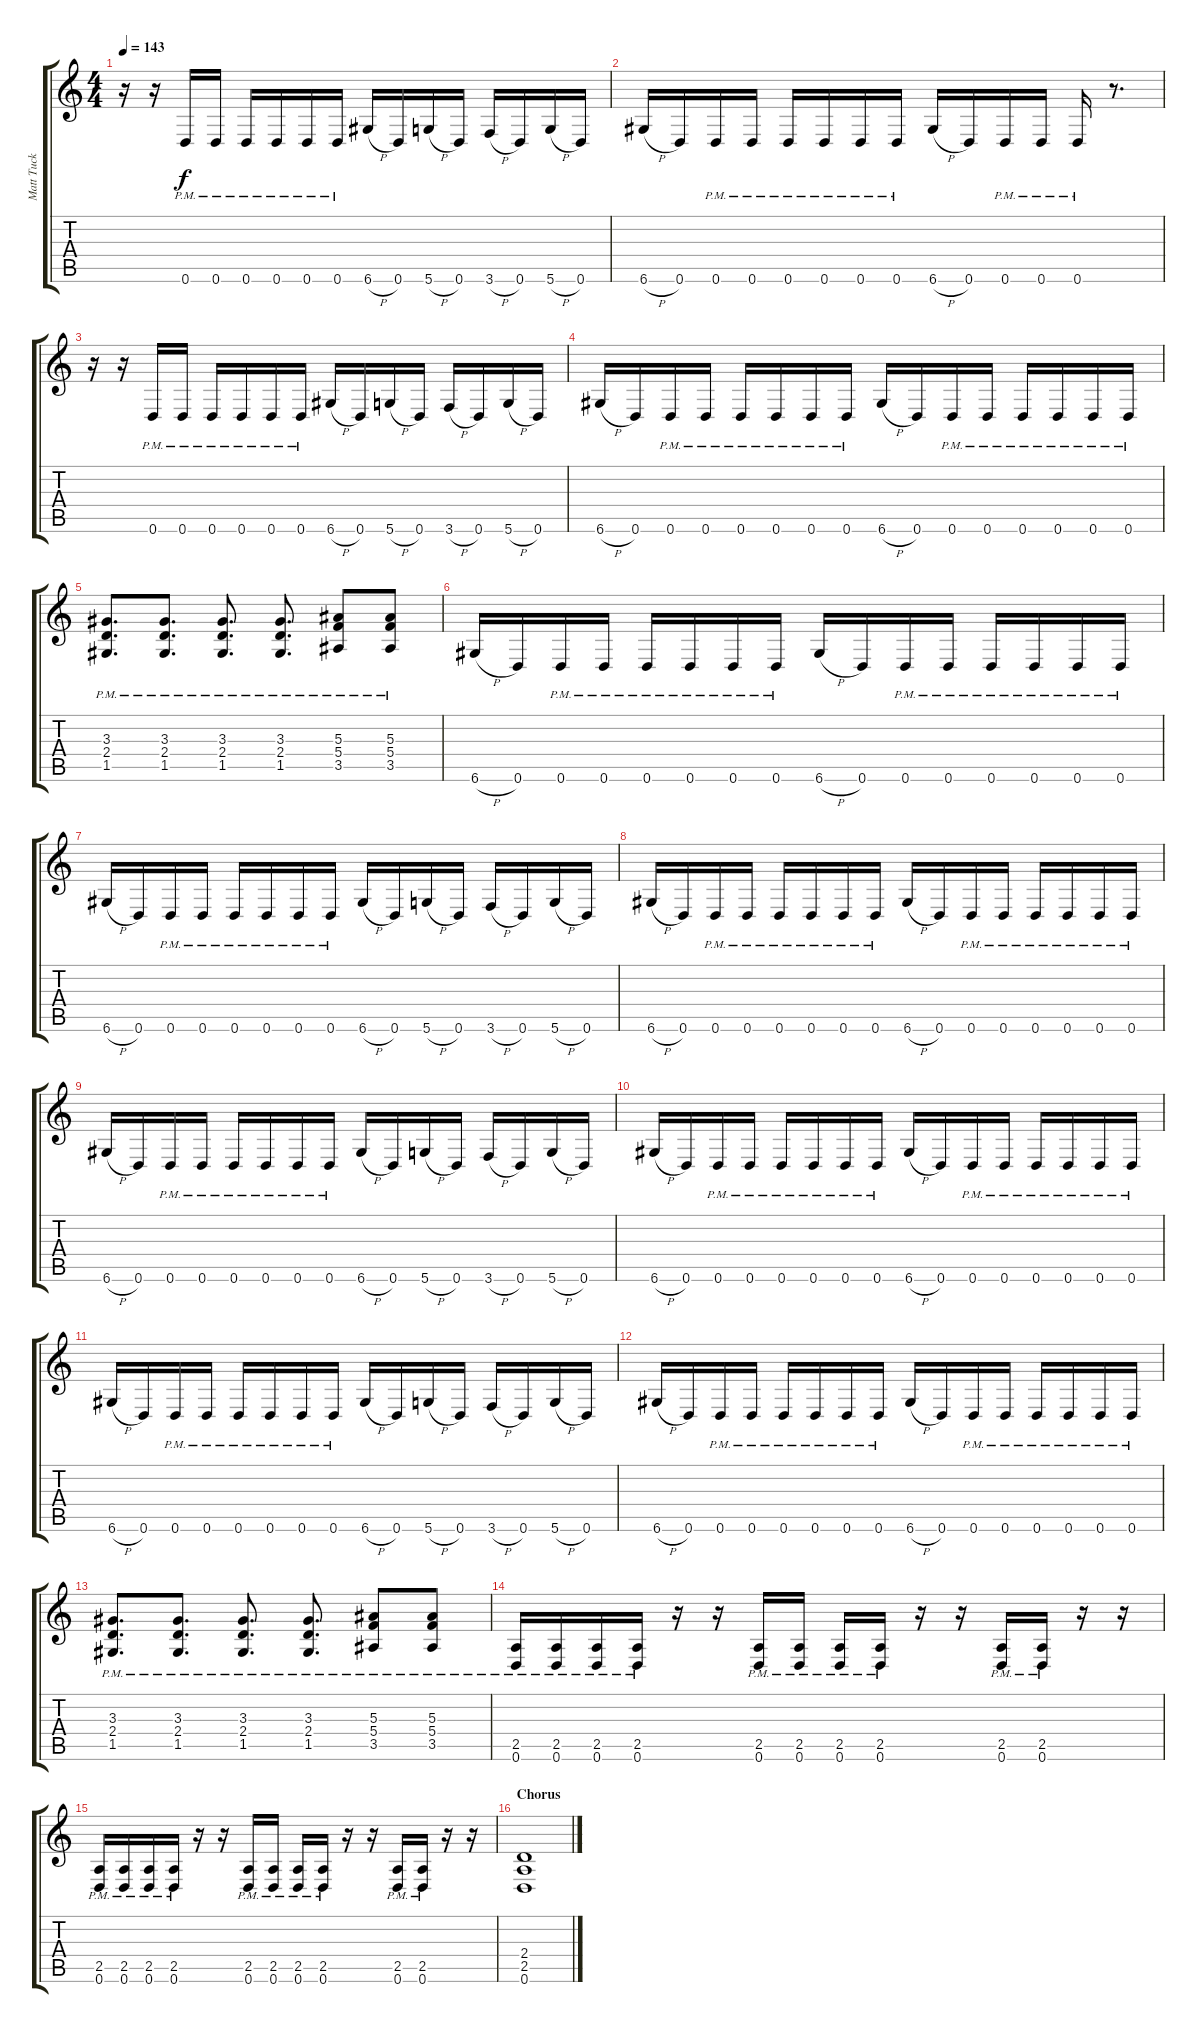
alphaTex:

\track ("Matt Tuck (Right)" "Matt Tuck ") {instrument distortionguitar}
\staff {score tabs}
\tuning (D4 A3 F3 C3 G2 D2) {hide}
\ts (4 4)
\tempo 143
\clef g2
\ks c
r.16{dy f} r.16 0.6{pm}.16 0.6{pm}.16 0.6{pm}.16 0.6{pm}.16 0.6{pm}.16 0.6{pm}.16 6.6{h}.16 0.6.16 5.6{h}.16 0.6.16 3.6{h}.16 0.6.16 5.6{h}.16 0.6.16 |
6.6{h}.16 0.6.16 0.6{pm}.16 0.6{pm}.16 0.6{pm}.16 0.6{pm}.16 0.6{pm}.16 0.6{pm}.16 6.6{h}.16 0.6.16 0.6{pm}.16 0.6{pm}.16 0.6{pm}.16 r.8{d} |
r.16 r.16 0.6{pm}.16 0.6{pm}.16 0.6{pm}.16 0.6{pm}.16 0.6{pm}.16 0.6{pm}.16 6.6{h}.16 0.6.16 5.6{h}.16 0.6.16 3.6{h}.16 0.6.16 5.6{h}.16 0.6.16 |
6.6{h}.16 0.6.16 0.6{pm}.16 0.6{pm}.16 0.6{pm}.16 0.6{pm}.16 0.6{pm}.16 0.6{pm}.16 6.6{h}.16 0.6.16 0.6{pm}.16 0.6{pm}.16 0.6{pm}.16 0.6{pm}.16 0.6{pm}.16 0.6{pm}.16 |
(3.3{pm} 2.4{pm} 1.5{pm}).8{d} (3.3{pm} 2.4{pm} 1.5{pm}).8{d} (3.3{pm} 2.4{pm} 1.5{pm}).8{d} (3.3{pm} 2.4{pm} 1.5{pm}).8{d} (5.3{pm} 5.4{pm} 3.5{pm}).8 (5.3{pm} 5.4{pm} 3.5{pm}).8 |
6.6{h}.16 0.6.16 0.6{pm}.16 0.6{pm}.16 0.6{pm}.16 0.6{pm}.16 0.6{pm}.16 0.6{pm}.16 6.6{h}.16 0.6.16 0.6{pm}.16 0.6{pm}.16 0.6{pm}.16 0.6{pm}.16 0.6{pm}.16 0.6{pm}.16 |
6.6{h}.16 0.6.16 0.6{pm}.16 0.6{pm}.16 0.6{pm}.16 0.6{pm}.16 0.6{pm}.16 0.6{pm}.16 6.6{h}.16 0.6.16 5.6{h}.16 0.6.16 3.6{h}.16 0.6.16 5.6{h}.16 0.6.16 |
6.6{h}.16 0.6.16 0.6{pm}.16 0.6{pm}.16 0.6{pm}.16 0.6{pm}.16 0.6{pm}.16 0.6{pm}.16 6.6{h}.16 0.6.16 0.6{pm}.16 0.6{pm}.16 0.6{pm}.16 0.6{pm}.16 0.6{pm}.16 0.6{pm}.16 |
6.6{h}.16 0.6.16 0.6{pm}.16 0.6{pm}.16 0.6{pm}.16 0.6{pm}.16 0.6{pm}.16 0.6{pm}.16 6.6{h}.16 0.6.16 5.6{h}.16 0.6.16 3.6{h}.16 0.6.16 5.6{h}.16 0.6.16 |
6.6{h}.16 0.6.16 0.6{pm}.16 0.6{pm}.16 0.6{pm}.16 0.6{pm}.16 0.6{pm}.16 0.6{pm}.16 6.6{h}.16 0.6.16 0.6{pm}.16 0.6{pm}.16 0.6{pm}.16 0.6{pm}.16 0.6{pm}.16 0.6{pm}.16 |
6.6{h}.16 0.6.16 0.6{pm}.16 0.6{pm}.16 0.6{pm}.16 0.6{pm}.16 0.6{pm}.16 0.6{pm}.16 6.6{h}.16 0.6.16 5.6{h}.16 0.6.16 3.6{h}.16 0.6.16 5.6{h}.16 0.6.16 |
6.6{h}.16 0.6.16 0.6{pm}.16 0.6{pm}.16 0.6{pm}.16 0.6{pm}.16 0.6{pm}.16 0.6{pm}.16 6.6{h}.16 0.6.16 0.6{pm}.16 0.6{pm}.16 0.6{pm}.16 0.6{pm}.16 0.6{pm}.16 0.6{pm}.16 |
(3.3{pm} 2.4{pm} 1.5{pm}).8{d} (3.3{pm} 2.4{pm} 1.5{pm}).8{d} (3.3{pm} 2.4{pm} 1.5{pm}).8{d} (3.3{pm} 2.4{pm} 1.5{pm}).8{d} (5.3{pm} 5.4{pm} 3.5{pm}).8 (5.3{pm} 5.4{pm} 3.5{pm}).8 |
(2.5{pm} 0.6{pm}).16 (2.5{pm} 0.6{pm}).16 (2.5{pm} 0.6{pm}).16 (2.5{pm} 0.6{pm}).16 r.16 r.16 (2.5{pm} 0.6{pm}).16 (2.5{pm} 0.6{pm}).16 (2.5{pm} 0.6{pm}).16 (2.5{pm} 0.6{pm}).16 r.16 r.16 (2.5{pm} 0.6{pm}).16 (2.5{pm} 0.6{pm}).16 r.16 r.16 |
(2.5{pm} 0.6{pm}).16 (2.5{pm} 0.6{pm}).16 (2.5{pm} 0.6{pm}).16 (2.5{pm} 0.6{pm}).16 r.16 r.16 (2.5{pm} 0.6{pm}).16 (2.5{pm} 0.6{pm}).16 (2.5{pm} 0.6{pm}).16 (2.5{pm} 0.6{pm}).16 r.16 r.16 (2.5{pm} 0.6{pm}).16 (2.5{pm} 0.6{pm}).16 r.16 r.16 |
\section ("" "Chorus")
(2.4 2.5 0.6).1
